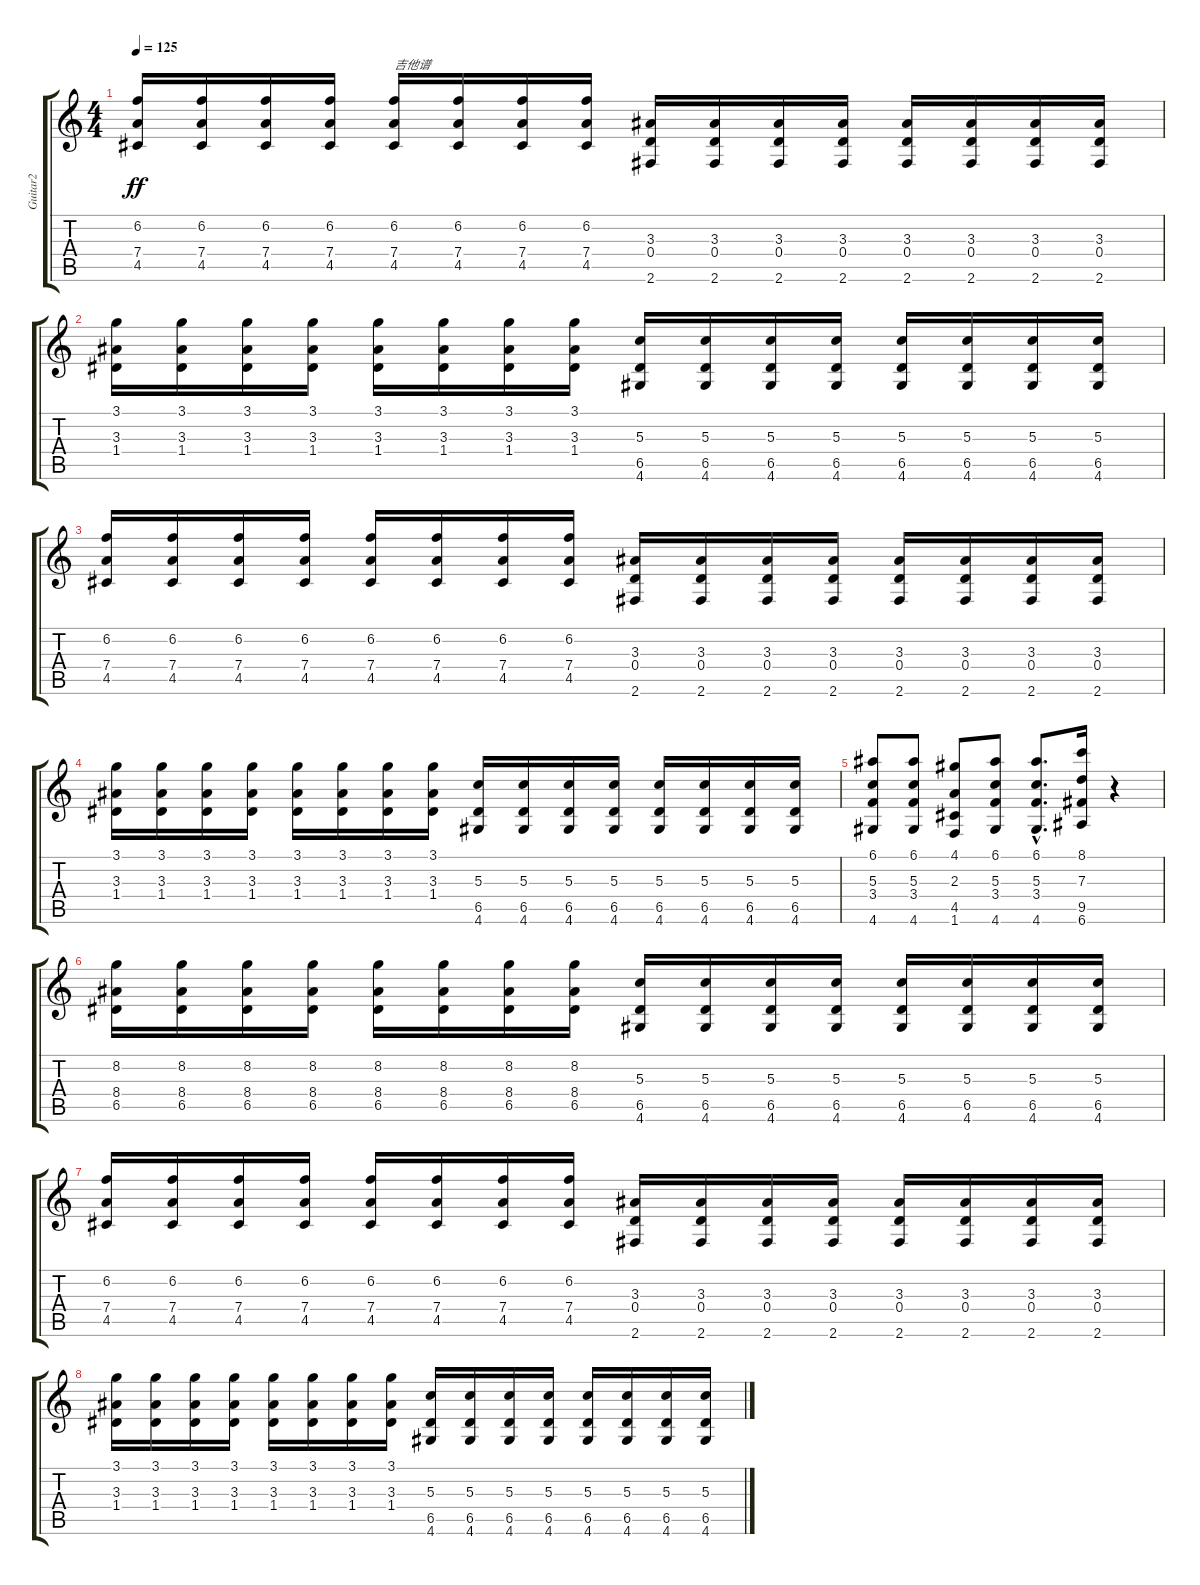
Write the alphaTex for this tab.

\track ("Guitar2" "Guitar2") {instrument electricguitarclean}
\staff {score tabs}
\tuning (E4 B3 G3 D3 A2 E2) {hide}
\ts (4 4)
\tempo 125
\clef g2
\ks c
(6.2 7.4 4.5).16{dy ff} (6.2 7.4 4.5).16 (6.2 7.4 4.5).16 (6.2 7.4 4.5).16 (6.2 7.4 4.5).16{txt "吉他谱"} (6.2 7.4 4.5).16 (6.2 7.4 4.5).16 (6.2 7.4 4.5).16 (3.3 0.4 2.6).16 (3.3 0.4 2.6).16 (3.3 0.4 2.6).16 (3.3 0.4 2.6).16 (3.3 0.4 2.6).16 (3.3 0.4 2.6).16 (3.3 0.4 2.6).16 (3.3 0.4 2.6).16 |
(3.1 3.3 1.4).16 (3.1 3.3 1.4).16 (3.1 3.3 1.4).16 (3.1 3.3 1.4).16 (3.1 3.3 1.4).16 (3.1 3.3 1.4).16 (3.1 3.3 1.4).16 (3.1 3.3 1.4).16 (5.3 6.5 4.6).16 (5.3 6.5 4.6).16 (5.3 6.5 4.6).16 (5.3 6.5 4.6).16 (5.3 6.5 4.6).16 (5.3 6.5 4.6).16 (5.3 6.5 4.6).16 (5.3 6.5 4.6).16 |
(6.2 7.4 4.5).16 (6.2 7.4 4.5).16 (6.2 7.4 4.5).16 (6.2 7.4 4.5).16 (6.2 7.4 4.5).16 (6.2 7.4 4.5).16 (6.2 7.4 4.5).16 (6.2 7.4 4.5).16 (3.3 0.4 2.6).16 (3.3 0.4 2.6).16 (3.3 0.4 2.6).16 (3.3 0.4 2.6).16 (3.3 0.4 2.6).16 (3.3 0.4 2.6).16 (3.3 0.4 2.6).16 (3.3 0.4 2.6).16 |
(3.1 3.3 1.4).16 (3.1 3.3 1.4).16 (3.1 3.3 1.4).16 (3.1 3.3 1.4).16 (3.1 3.3 1.4).16 (3.1 3.3 1.4).16 (3.1 3.3 1.4).16 (3.1 3.3 1.4).16 (5.3 6.5 4.6).16 (5.3 6.5 4.6).16 (5.3 6.5 4.6).16 (5.3 6.5 4.6).16 (5.3 6.5 4.6).16 (5.3 6.5 4.6).16 (5.3 6.5 4.6).16 (5.3 6.5 4.6).16 |
(6.1 5.3 3.4 4.6).8 (6.1 5.3 3.4 4.6).8 (4.1 2.3 4.5 1.6).8 (6.1 5.3 3.4 4.6).8 (6.1{hac} 5.3{hac} 3.4{hac} 4.6{hac}).8{d} (8.1 7.3 9.5 6.6).16 r.4 |
(8.2 8.4 6.5).16 (8.2 8.4 6.5).16 (8.2 8.4 6.5).16 (8.2 8.4 6.5).16 (8.2 8.4 6.5).16 (8.2 8.4 6.5).16 (8.2 8.4 6.5).16 (8.2 8.4 6.5).16 (5.3 6.5 4.6).16 (5.3 6.5 4.6).16 (5.3 6.5 4.6).16 (5.3 6.5 4.6).16 (5.3 6.5 4.6).16 (5.3 6.5 4.6).16 (5.3 6.5 4.6).16 (5.3 6.5 4.6).16 |
(6.2 7.4 4.5).16 (6.2 7.4 4.5).16 (6.2 7.4 4.5).16 (6.2 7.4 4.5).16 (6.2 7.4 4.5).16 (6.2 7.4 4.5).16 (6.2 7.4 4.5).16 (6.2 7.4 4.5).16 (3.3 0.4 2.6).16 (3.3 0.4 2.6).16 (3.3 0.4 2.6).16 (3.3 0.4 2.6).16 (3.3 0.4 2.6).16 (3.3 0.4 2.6).16 (3.3 0.4 2.6).16 (3.3 0.4 2.6).16 |
(3.1 3.3 1.4).16 (3.1 3.3 1.4).16 (3.1 3.3 1.4).16 (3.1 3.3 1.4).16 (3.1 3.3 1.4).16 (3.1 3.3 1.4).16 (3.1 3.3 1.4).16 (3.1 3.3 1.4).16 (5.3 6.5 4.6).16 (5.3 6.5 4.6).16 (5.3 6.5 4.6).16 (5.3 6.5 4.6).16 (5.3 6.5 4.6).16 (5.3 6.5 4.6).16 (5.3 6.5 4.6).16 (5.3 6.5 4.6).16
